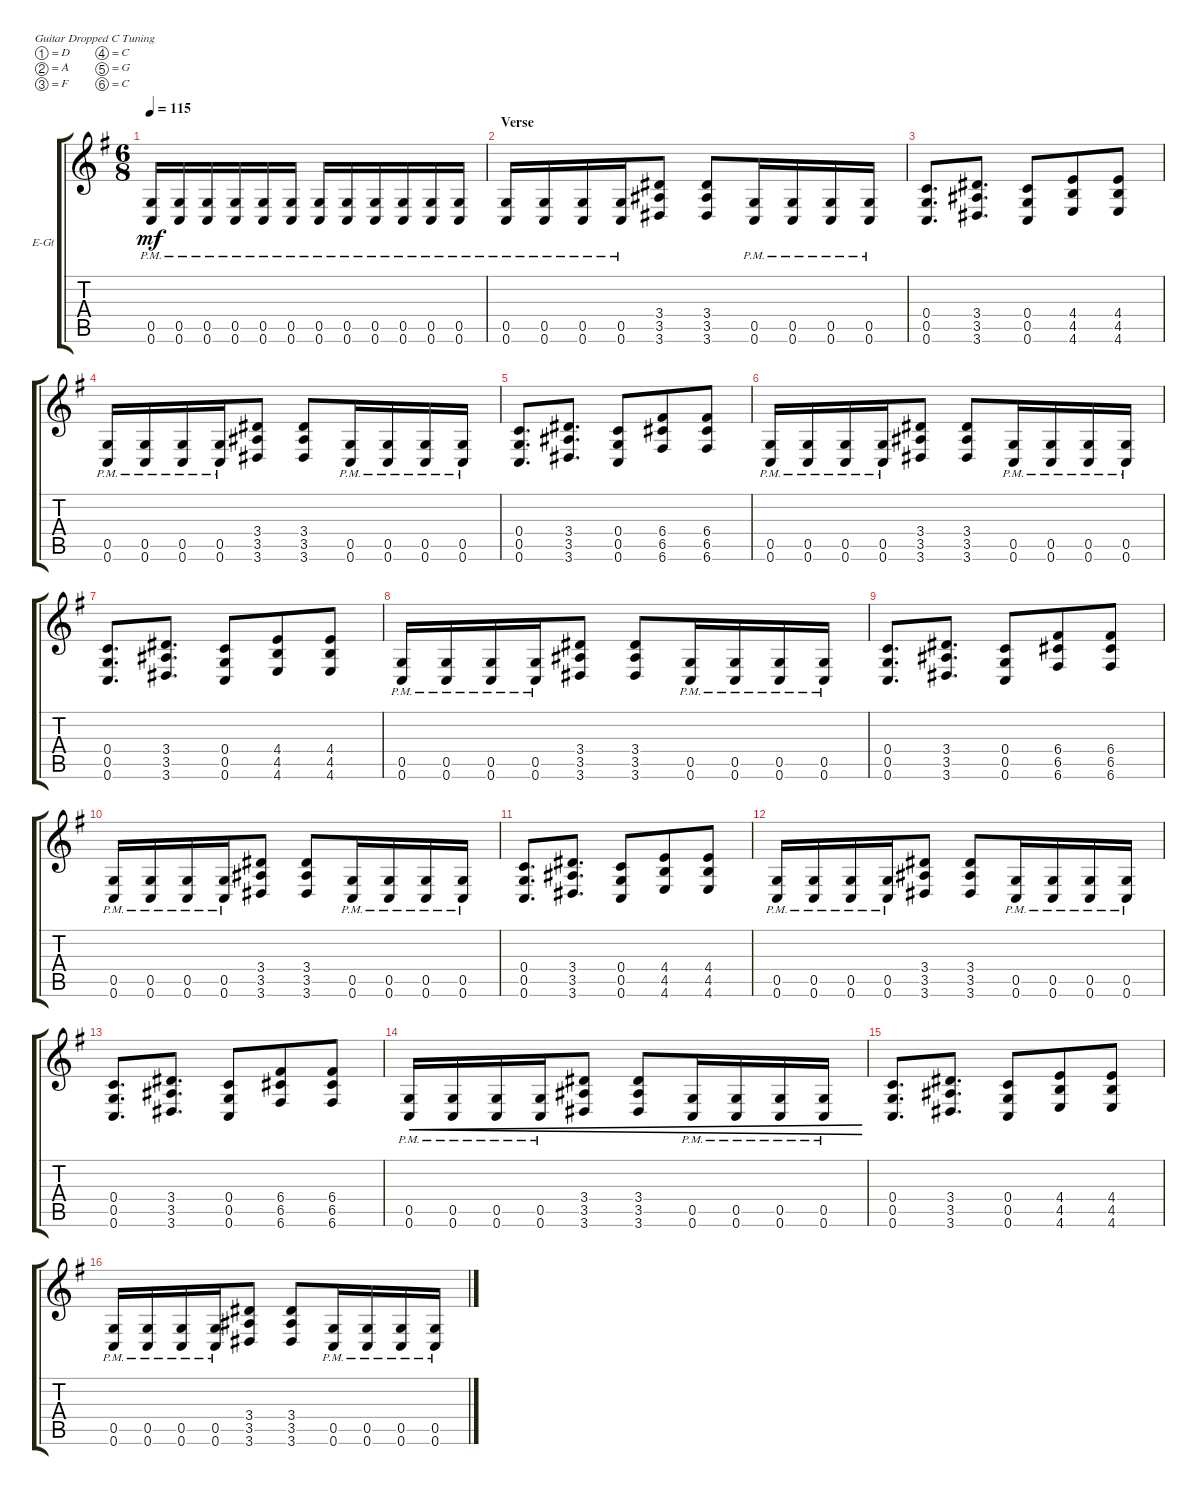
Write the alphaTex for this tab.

\bracketExtendMode groupsimilarinstruments
\firstSystemTrackNameOrientation horizontal
\otherSystemsTrackNameOrientation horizontal
\track ("Electric Guitar 2" "E-Gt") {instrument distortionguitar}
\staff {score tabs}
\tuning (D4 A3 F3 C3 G2 C2)
\ts (6 8)
\tempo 115
\clef g2
\ks eminor
(0.6{pm} 0.5{pm}).16{dy mf} (0.6{pm} 0.5{pm}).16 (0.5{pm} 0.6{pm}).16 (0.5{pm} 0.6{pm}).16 (0.5{pm} 0.6{pm}).16 (0.5{pm} 0.6{pm}).16 (0.6{pm} 0.5{pm}).16 (0.6{pm} 0.5{pm}).16 (0.5{pm} 0.6{pm}).16 (0.5{pm} 0.6{pm}).16 (0.5{pm} 0.6{pm}).16 (0.5{pm} 0.6{pm}).16 |
\section ("" "Verse")
(0.6{pm} 0.5{pm}).16 (0.6{pm} 0.5{pm}).16 (0.6{pm} 0.5{pm}).16 (0.6{pm} 0.5{pm}).16 (3.6 3.5 3.4).8 (3.6 3.5 3.4).8 (0.6{pm} 0.5{pm}).16 (0.6{pm} 0.5{pm}).16 (0.6{pm} 0.5{pm}).16 (0.6{pm} 0.5{pm}).16 |
(0.6 0.5 0.4).8{d} (3.6 3.5 3.4).8{d} (0.6 0.5 0.4).8 (4.4 4.5 4.6).8 (4.6 4.5 4.4).8 |
(0.6{pm} 0.5{pm}).16 (0.6{pm} 0.5{pm}).16 (0.6{pm} 0.5{pm}).16 (0.6{pm} 0.5{pm}).16 (3.6 3.5 3.4).8 (3.6 3.5 3.4).8 (0.6{pm} 0.5{pm}).16 (0.6{pm} 0.5{pm}).16 (0.6{pm} 0.5{pm}).16 (0.6{pm} 0.5{pm}).16 |
(0.6 0.5 0.4).8{d} (3.6 3.5 3.4).8{d} (0.6 0.5 0.4).8 (6.4 6.5 6.6).8 (6.6 6.5 6.4).8 |
(0.6{pm} 0.5{pm}).16 (0.6{pm} 0.5{pm}).16 (0.6{pm} 0.5{pm}).16 (0.6{pm} 0.5{pm}).16 (3.6 3.5 3.4).8 (3.6 3.5 3.4).8 (0.6{pm} 0.5{pm}).16 (0.6{pm} 0.5{pm}).16 (0.6{pm} 0.5{pm}).16 (0.6{pm} 0.5{pm}).16 |
(0.6 0.5 0.4).8{d} (3.6 3.5 3.4).8{d} (0.6 0.5 0.4).8 (4.4 4.5 4.6).8 (4.6 4.5 4.4).8 |
(0.6{pm} 0.5{pm}).16 (0.6{pm} 0.5{pm}).16 (0.6{pm} 0.5{pm}).16 (0.6{pm} 0.5{pm}).16 (3.6 3.5 3.4).8 (3.6 3.5 3.4).8 (0.6{pm} 0.5{pm}).16 (0.6{pm} 0.5{pm}).16 (0.6{pm} 0.5{pm}).16 (0.6{pm} 0.5{pm}).16 |
(0.6 0.5 0.4).8{d} (3.6 3.5 3.4).8{d} (0.6 0.5 0.4).8 (6.4 6.5 6.6).8 (6.6 6.5 6.4).8 |
(0.6{pm} 0.5{pm}).16 (0.6{pm} 0.5{pm}).16 (0.6{pm} 0.5{pm}).16 (0.6{pm} 0.5{pm}).16 (3.6 3.5 3.4).8 (3.6 3.5 3.4).8 (0.6{pm} 0.5{pm}).16 (0.6{pm} 0.5{pm}).16 (0.6{pm} 0.5{pm}).16 (0.6{pm} 0.5{pm}).16 |
(0.6 0.5 0.4).8{d} (3.6 3.5 3.4).8{d} (0.6 0.5 0.4).8 (4.4 4.5 4.6).8 (4.6 4.5 4.4).8 |
(0.6{pm} 0.5{pm}).16 (0.6{pm} 0.5{pm}).16 (0.6{pm} 0.5{pm}).16 (0.6{pm} 0.5{pm}).16 (3.6 3.5 3.4).8 (3.6 3.5 3.4).8 (0.6{pm} 0.5{pm}).16 (0.6{pm} 0.5{pm}).16 (0.6{pm} 0.5{pm}).16 (0.6{pm} 0.5{pm}).16 |
(0.6 0.5 0.4).8{d} (3.6 3.5 3.4).8{d} (0.6 0.5 0.4).8 (6.4 6.5 6.6).8 (6.6 6.5 6.4).8 |
(0.6{pm} 0.5{pm}).16{cre} (0.6{pm} 0.5{pm}).16{cre} (0.6{pm} 0.5{pm}).16{cre} (0.6{pm} 0.5{pm}).16{cre} (3.6 3.5 3.4).8{cre} (3.6 3.5 3.4).8{cre} (0.6{pm} 0.5{pm}).16{cre} (0.6{pm} 0.5{pm}).16{cre} (0.6{pm} 0.5{pm}).16{cre} (0.6{pm} 0.5{pm}).16{cre} |
(0.6 0.5 0.4).8{d} (3.6 3.5 3.4).8{d} (0.6 0.5 0.4).8 (4.4 4.5 4.6).8 (4.6 4.5 4.4).8 |
(0.6{pm} 0.5{pm}).16 (0.6{pm} 0.5{pm}).16 (0.6{pm} 0.5{pm}).16 (0.6{pm} 0.5{pm}).16 (3.6 3.5 3.4).8 (3.6 3.5 3.4).8 (0.6{pm} 0.5{pm}).16 (0.6{pm} 0.5{pm}).16 (0.6{pm} 0.5{pm}).16 (0.6{pm} 0.5{pm}).16
